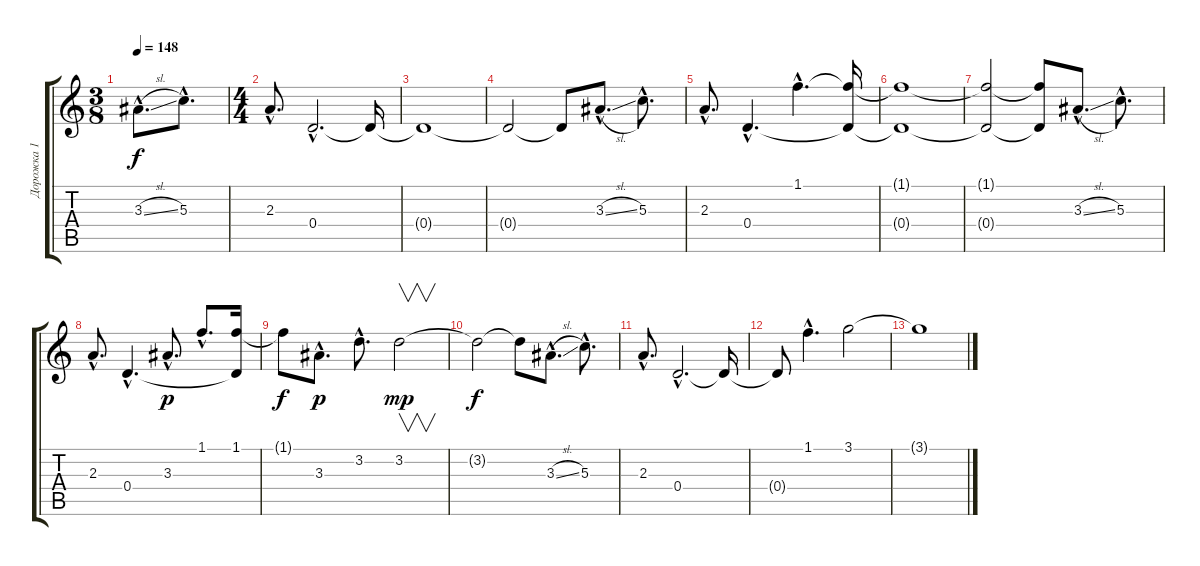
\track ("Дорожка 1" "Дорожка 1") {instrument electricguitarclean}
\staff {score tabs}
\tuning (E4 B3 G3 D3 A2 E2) {hide}
\ts (3 8)
\tempo 148
\clef g2
\ks c
3.3{sl hac}.8{d dy f instrument electricguitarclean} 5.3{hac}.8{d} |
\ts (4 4)
2.3{hac}.8{d} 0.4{hac}.2{d} 0.4{t}.16 |
0.4{t}.1 |
0.4{t}.2 0.4{t}.8 3.3{sl hac}.8{d} 5.3{hac}.8{d} |
2.3{hac}.8{d} 0.4{hac}.4{d} 1.1{hac}.4{d} (1.1{t} 0.4{t}).16 |
(1.1{t} 0.4{t}).1 |
(1.1{t} 0.4{t}).2 (1.1{t} 0.4{t}).8 3.3{sl hac}.8{d} 5.3{hac}.8{d} |
2.3{hac}.8{d} 0.4{hac}.4{d} 3.3{hac}.8{d dy p} 1.1{hac}.8{d} (1.1 0.4{t}).16 |
1.1{t}.8{dy f} 3.3{hac}.8{d dy p} 3.2{hac}.8{d} 3.2.2{v dy mp} |
3.2{t}.2{dy f} 3.2{t}.8 3.3{sl hac}.8{d} 5.3{hac}.8{d} |
2.3{hac}.8{d} 0.4{hac}.2{d} 0.4{t}.16 |
0.4{t}.8 1.1{hac}.4{d} 3.1.2 |
3.1{t}.1
